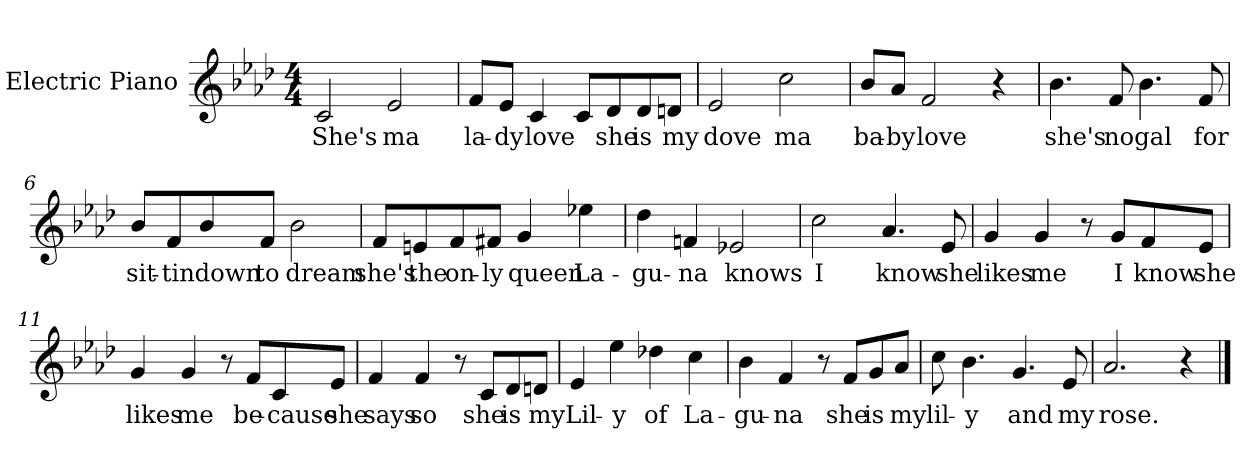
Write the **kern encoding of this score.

**kern	**text
*part1	*part1
*staff1	*staff1
*I"Electric Piano	*
*I'E.Pno	*
*clefG2	*
*k[b-e-a-d-]	*
*A-:	*
*M4/4	*
=1	=1
2c/	She's
2e-/	ma
=2	=2
8f/L	la-
8e-/J	-dy
4c/	love
8c/L	.
8d-/	she
8d-/	is
8dn/J	my
=3	=3
2e-/	dove
2cc\	ma
=4	=4
8b-/L	ba-
8a-/J	-by
2f/	love
4r	.
!!LO:LB:g=z
=5	=5
4.b-\	she's
8f/	no
4.b-\	gal
8f/	for
=6	=6
8b-/L	sit-
8f/	-tin
8b-/	down
8f/J	to
2b-\	dream
=7	=7
8f/L	she's
8en/	the
8f/	on-
8f#X/J	-ly
4g/	queen
4ee-X\	La-
!!LO:LB:g=z
=8	=8
4dd-\	-gu-
4fn/	-na
2e-X/	knows
=9	=9
2cc\	I
4.a-/	know
8e-/	she
=10	=10
4g/	likes
4g/	me
8r	.
8g/L	I
8f/	know
8e-/J	she
!!LO:LB:g=z
=11	=11
4g/	likes
4g/	me
8r	.
8f/L	be-
8c/	-cause
8e-/J	she
=12	=12
4f/	says
4f/	so
8r	.
8c/L	she
8d-/	is
8dn/J	my
=13	=13
4e-/	Lil-
4ee-\	-y
4dd-X\	of
4cc\	La-
!!LO:LB:g=z
=14	=14
4b-\	-gu-
4f/	-na
8r	.
8f/L	she
8g/	is
8a-/J	my
=15	=15
8cc\	lil-
4.b-\	-y
4.g/	and
8e-/	my
=16	=16
2.a-/	rose.
4r	.
==	==
*-	*-
